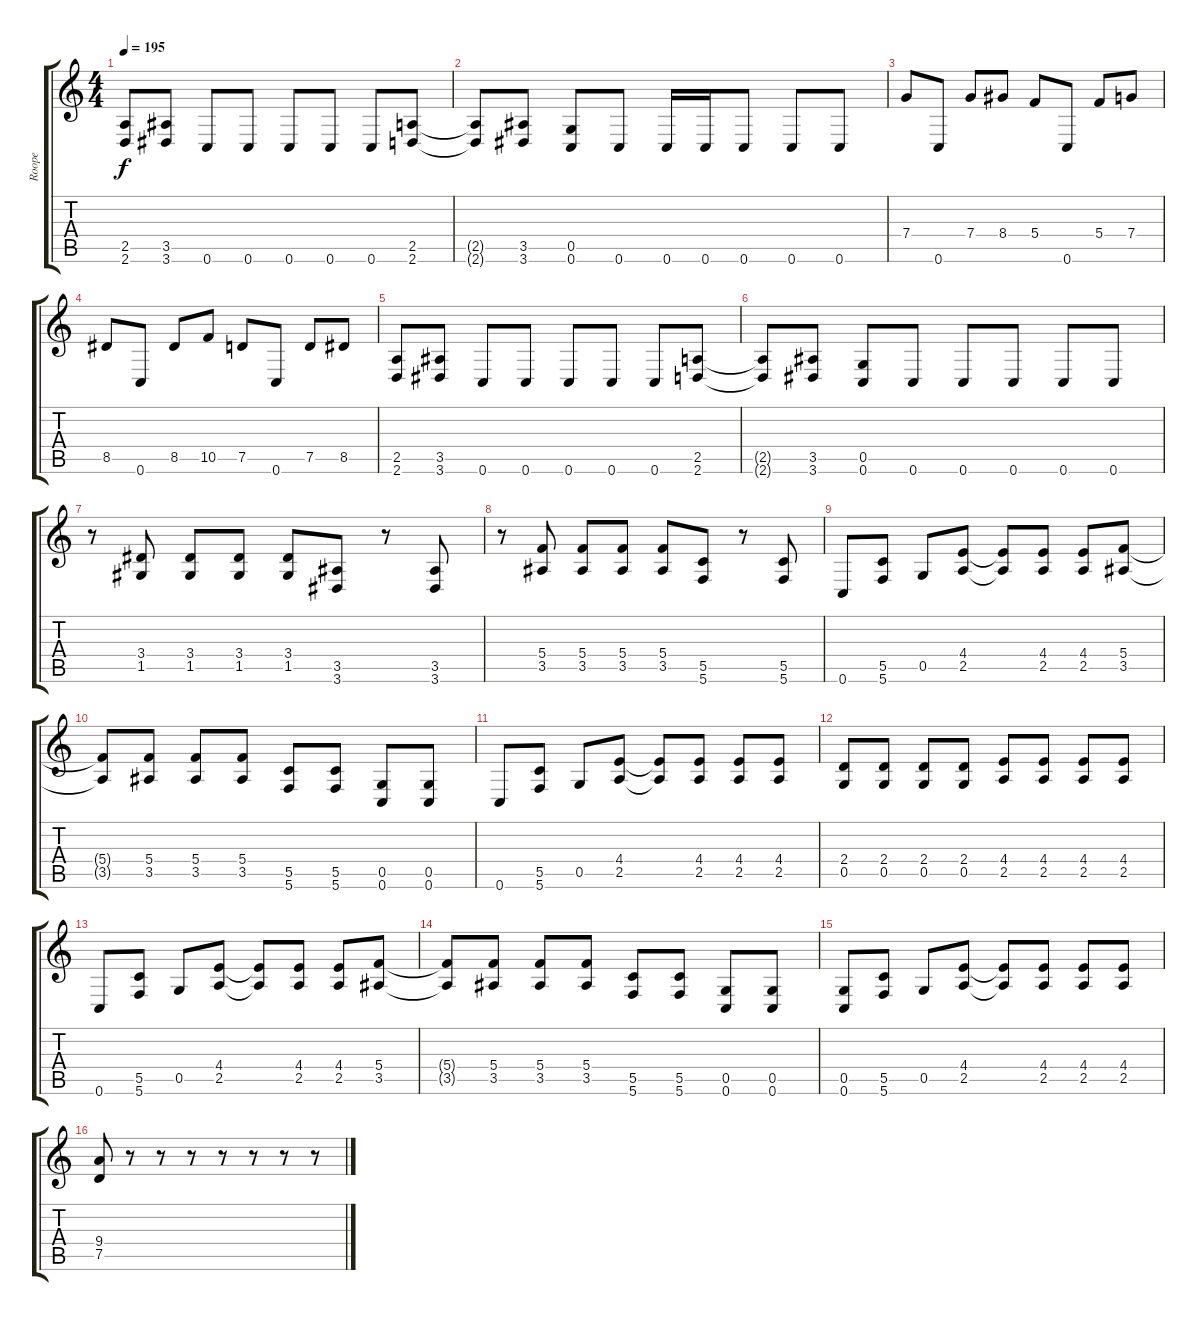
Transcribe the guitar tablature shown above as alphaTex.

\track ("Roope" "Roope") {instrument distortionguitar}
\staff {score tabs}
\tuning (D4 A3 F3 C3 G2 C2) {hide}
\ts (4 4)
\tempo 195
\clef g2
\ks c
(2.5 2.6).8{dy f} (3.5 3.6).8 0.6.8 0.6.8 0.6.8 0.6.8 0.6.8 (2.5 2.6).8 |
(2.5{t} 2.6{t}).8 (3.5 3.6).8 (0.5 0.6).8 0.6.8 0.6.16 0.6.16 0.6.8 0.6.8 0.6.8 |
7.4.8 0.6.8 7.4.8 8.4.8 5.4.8 0.6.8 5.4.8 7.4.8 |
8.5.8 0.6.8 8.5.8 10.5.8 7.5.8 0.6.8 7.5.8 8.5.8 |
(2.5 2.6).8 (3.5 3.6).8 0.6.8 0.6.8 0.6.8 0.6.8 0.6.8 (2.5 2.6).8 |
(2.5{t} 2.6{t}).8 (3.5 3.6).8 (0.5 0.6).8 0.6.8 0.6.8 0.6.8 0.6.8 0.6.8 |
r.8 (3.4 1.5).8 (3.4 1.5).8 (3.4 1.5).8 (3.4 1.5).8 (3.5 3.6).8 r.8 (3.5 3.6).8 |
r.8 (5.4 3.5).8 (5.4 3.5).8 (5.4 3.5).8 (5.4 3.5).8 (5.5 5.6).8 r.8 (5.5 5.6).8 |
0.6.8{volume 11} (5.5 5.6).8 0.5.8 (4.4 2.5).8 (4.4{t} 2.5{t}).8 (4.4 2.5).8 (4.4 2.5).8 (5.4 3.5).8 |
(5.4{t} 3.5{t}).8 (5.4 3.5).8 (5.4 3.5).8 (5.4 3.5).8 (5.5 5.6).8 (5.5 5.6).8 (0.5 0.6).8 (0.5 0.6).8 |
0.6.8{volume 11} (5.5 5.6).8 0.5.8 (4.4 2.5).8 (4.4{t} 2.5{t}).8 (4.4 2.5).8 (4.4 2.5).8 (4.4 2.5).8 |
(2.4 0.5).8 (2.4 0.5).8 (2.4 0.5).8 (2.4 0.5).8 (4.4 2.5).8 (4.4 2.5).8 (4.4 2.5).8 (4.4 2.5).8 |
0.6.8{volume 11} (5.5 5.6).8 0.5.8 (4.4 2.5).8 (4.4{t} 2.5{t}).8 (4.4 2.5).8 (4.4 2.5).8 (5.4 3.5).8 |
(5.4{t} 3.5{t}).8 (5.4 3.5).8 (5.4 3.5).8 (5.4 3.5).8 (5.5 5.6).8 (5.5 5.6).8 (0.5 0.6).8 (0.5 0.6).8 |
(0.5 0.6).8 (5.5 5.6).8 0.5.8 (4.4 2.5).8 (4.4{t} 2.5{t}).8 (4.4 2.5).8 (4.4 2.5).8 (4.4 2.5).8 |
(9.4 7.5).8 r.8 r.8 r.8 r.8 r.8 r.8 r.8
